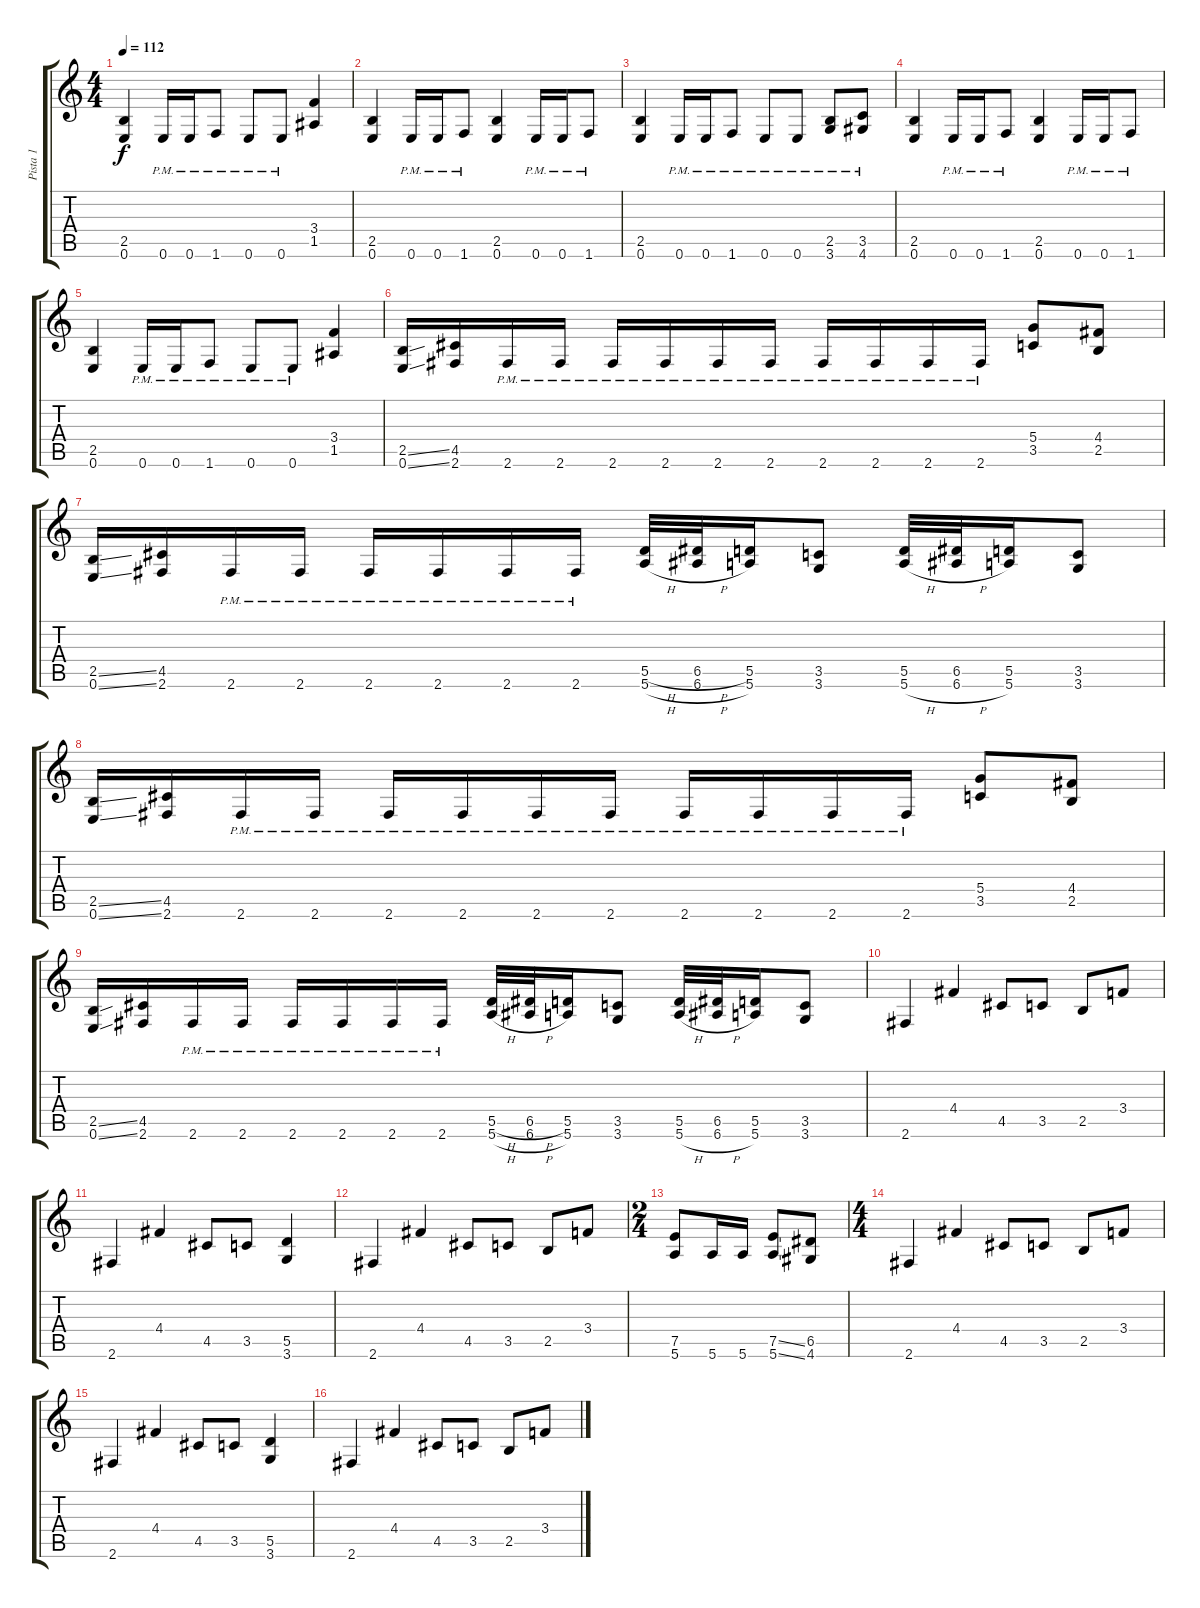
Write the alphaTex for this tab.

\track ("Pista 1" "Pista 1") {instrument distortionguitar}
\staff {score tabs}
\tuning (E4 B3 G3 D3 A2 E2) {hide}
\ts (4 4)
\tempo 112
\clef g2
\ks c
(2.5 0.6).4{dy f} 0.6{pm}.16 0.6{pm}.16 1.6{pm}.8 0.6{pm}.8 0.6{pm}.8 (3.4 1.5).4 |
(2.5 0.6).4 0.6{pm}.16 0.6{pm}.16 1.6{pm}.8 (2.5 0.6).4 0.6{pm}.16 0.6{pm}.16 1.6{pm}.8 |
(2.5 0.6).4 0.6{pm}.16 0.6{pm}.16 1.6{pm}.8 0.6{pm}.8 0.6{pm}.8 (2.5{pm} 3.6{pm}).8 (3.5{pm} 4.6{pm}).8 |
(2.5 0.6).4 0.6{pm}.16 0.6{pm}.16 1.6{pm}.8 (2.5 0.6).4 0.6{pm}.16 0.6{pm}.16 1.6{pm}.8 |
(2.5 0.6).4 0.6{pm}.16 0.6{pm}.16 1.6{pm}.8 0.6{pm}.8 0.6{pm}.8 (3.4 1.5).4 |
(2.5{ss} 0.6{ss}).16 (4.5 2.6).16 2.6{pm}.16 2.6{pm}.16 2.6{pm}.16 2.6{pm}.16 2.6{pm}.16 2.6{pm}.16 2.6{pm}.16 2.6{pm}.16 2.6{pm}.16 2.6{pm}.16 (5.4 3.5).8 (4.4 2.5).8 |
(2.5{ss} 0.6{ss}).16 (4.5 2.6).16 2.6{pm}.16 2.6{pm}.16 2.6{pm}.16 2.6{pm}.16 2.6{pm}.16 2.6{pm}.16 (5.5{h} 5.6{h}).32 (6.5{h} 6.6{h}).32 (5.5 5.6).16 (3.5 3.6).8 (5.5 5.6{h}).32 (6.5 6.6{h}).32 (5.5 5.6).16 (3.5 3.6).8 |
(2.5{ss} 0.6{ss}).16 (4.5 2.6).16 2.6{pm}.16 2.6{pm}.16 2.6{pm}.16 2.6{pm}.16 2.6{pm}.16 2.6{pm}.16 2.6{pm}.16 2.6{pm}.16 2.6{pm}.16 2.6{pm}.16 (5.4 3.5).8 (4.4 2.5).8 |
(2.5{ss} 0.6{ss}).16 (4.5 2.6).16 2.6{pm}.16 2.6{pm}.16 2.6{pm}.16 2.6{pm}.16 2.6{pm}.16 2.6{pm}.16 (5.5{h} 5.6{h}).32 (6.5{h} 6.6{h}).32 (5.5 5.6).16 (3.5 3.6).8 (5.5 5.6{h}).32 (6.5 6.6{h}).32 (5.5 5.6).16 (3.5 3.6).8 |
2.6.4 4.4.4 4.5.8 3.5.8 2.5.8 3.4.8 |
2.6.4 4.4.4 4.5.8 3.5.8 (5.5 3.6).4 |
2.6.4 4.4.4 4.5.8 3.5.8 2.5.8 3.4.8 |
\ts (2 4)
(7.5 5.6).8 5.6.16 5.6.16 (7.5{ss} 5.6{ss}).8 (6.5 4.6).8 |
\ts (4 4)
2.6.4 4.4.4 4.5.8 3.5.8 2.5.8 3.4.8 |
2.6.4 4.4.4 4.5.8 3.5.8 (5.5 3.6).4 |
2.6.4 4.4.4 4.5.8 3.5.8 2.5.8 3.4.8
